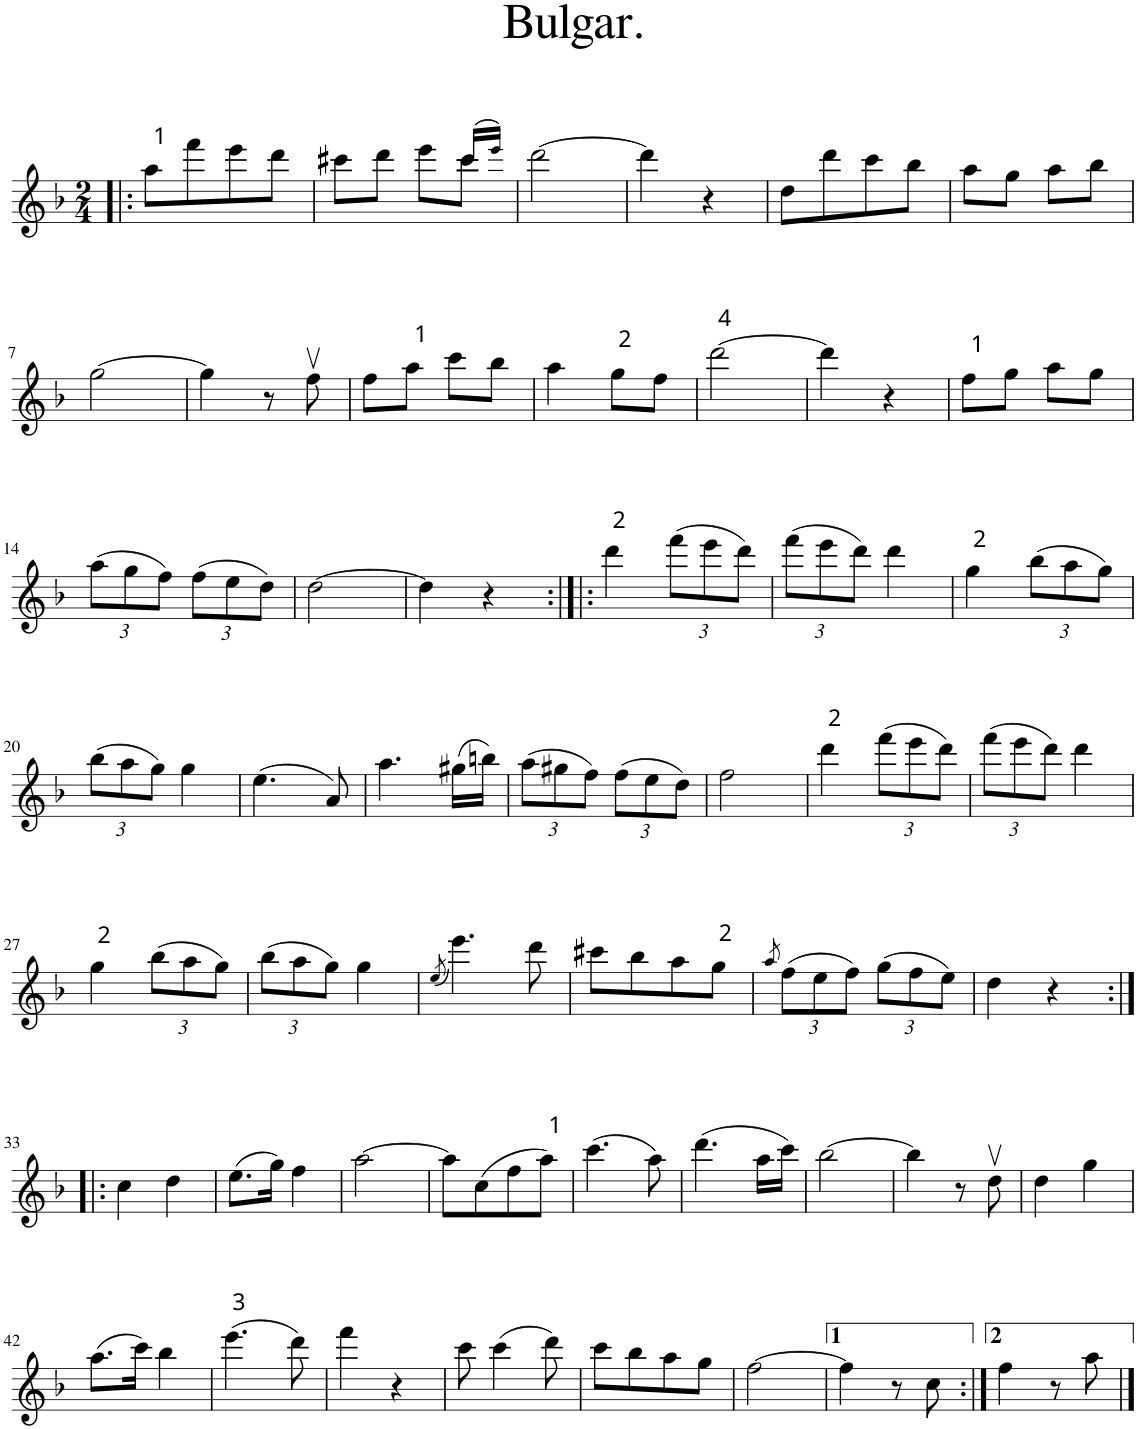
**kern
*part1
*staff1
*I"Piano
*I'Pno.
*clefG2
*k[b-]
*d:
*M2/4
=1!|:
8aa\L
8fff\
8eee\
8ddd\J
=2
*^
4.ryy	8ccc#X\L
.	8ddd\J
.	8eee\L
(16ccc#/LL	8ccc#\J
16eee!/JJ)	.
*v	*v
=3
[2ddd\
=4
4ddd\]
4r
=5
8dd\L
8ddd\
8ccc\
8bb-\J
=6
8aa\L
8gg\J
8aa\L
8bb-\J
!!LO:LB:g=z
=7
[2gg\
=8
4gg\]
8r
8ffv\
=9
8ff\L
8aa\J
8ccc\L
8bb-\J
=10
4aa\
8gg\L
8ff\J
=11
[2ddd\
=12
4ddd\]
4r
=13
8ff\L
8gg\J
8aa\L
8gg\J
!!LO:LB:g=z
=14
*Xbrackettup
(12aa\L
12gg\
12ff\J)
(12ff\L
12ee\
12dd\J)
=15
[2dd\
=16
4dd\]
4r
=17:|!|:
4ddd\
(12fff\L
12eee\
12ddd\J)
=18
(12fff\L
12eee\
12ddd\J)
4ddd\
=19
4gg\
(12bb-\L
12aa\
12gg\J)
!!LO:LB:g=z
=20
(12bb-\L
12aa\
12gg\J)
4gg\
=21
(4.ee\
8a/)
=22
4.aa\
(16gg#X\LL
16bbn\JJ)
=23
(12aa\L
12gg#X\
12ff\J)
(12ff\L
12ee\
12dd\J)
=24
2ff\
=25
4ddd\
(12fff\L
12eee\
12ddd\J)
=26
(12fff\L
12eee\
12ddd\J)
4ddd\
!!LO:LB:g=z
=27
4gg\
(12bb-\L
12aa\
12gg\J)
=28
(12bb-\L
12aa\
12gg\J)
4gg\
=29
(8qee/
4.eee\)
8ddd\
=30
8ccc#X\L
8bb-\
8aa\
8gg\J
=31
8qaa/
(12ff\L
12ee\
12ff\J)
(12gg\L
12ff\
12ee\J)
=32
4dd\
4r
!!LO:LB:g=z
=33:|!|:
4cc\
4dd\
=34
(8.ee\L
16gg\Jk)
4ff\
=35
[2aa\
=36
8aa\L]
(8cc\
8ff\
8aa\J)
=37
(4.ccc\
8aa\)
=38
(4.ddd\
16aa\LL
16ccc\JJ)
=39
[2bb-\
=40
4bb-\]
8r
8ddv\
=41
4dd\
4gg\
!!LO:LB:g=z
=42
(8.aa\L
16ccc\Jk)
4bb-\
=43
(4.eee\
8ddd\)
=44
4fff\
4r
=45
8ccc\
(4ccc\
8ddd\)
=46
8ccc\L
8bb-\
8aa\
8gg\J
=47
[2ff\
=48
4ff\]
8r
8cc\
=49:|!
4ff\
8r
8aa\
==
*-
